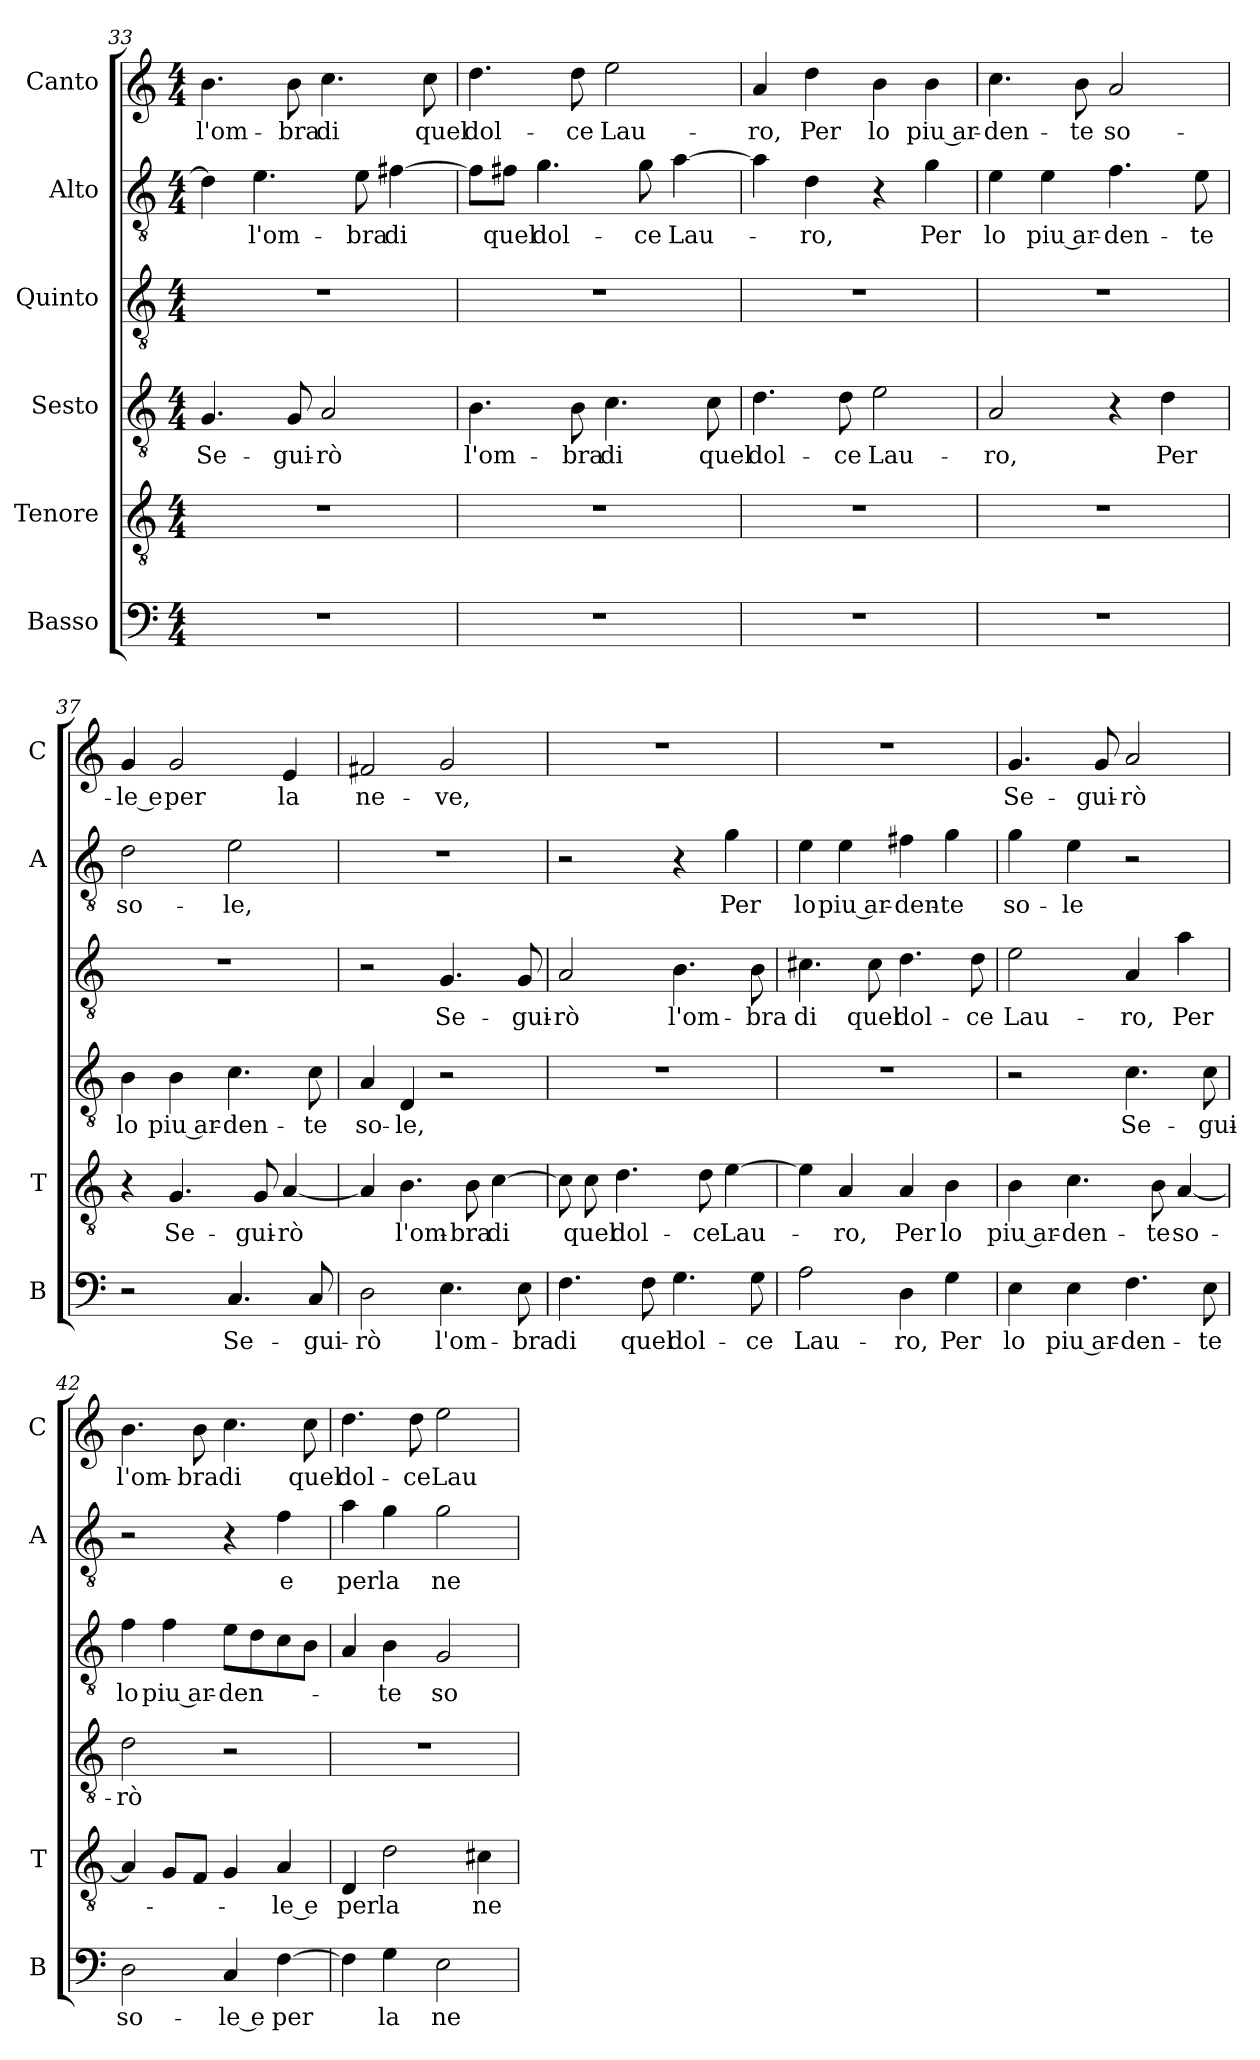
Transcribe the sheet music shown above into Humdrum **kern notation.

**kern	**text	**kern	**text	**kern	**text	**kern	**text	**kern	**text	**kern	**text
*part6	*part6	*part5	*part5	*part4	*part4	*part3	*part3	*part2	*part2	*part1	*part1
*staff6	*staff6	*staff5	*staff5	*staff4	*staff4	*staff3	*staff3	*staff2	*staff2	*staff1	*staff1
*I"Basso	*	*I"Tenore	*	*I"Sesto	*	*I"Quinto	*	*I"Alto	*	*I"Canto	*
*I'B	*	*I'T	*	*	*	*	*	*I'A	*	*I'C	*
!!LO:LB:g=z
*clefF4	*	*clefGv2	*	*clefGv2	*	*clefGv2	*	*clefGv2	*	*clefG2	*
*k[]	*	*k[]	*	*k[]	*	*k[]	*	*k[]	*	*k[]	*
*C:	*	*C:	*	*C:	*	*C:	*	*C:	*	*C:	*
*M4/4	*	*M4/4	*	*M4/4	*	*M4/4	*	*M4/4	*	*M4/4	*
=33	=33	=33	=33	=33	=33	=33	=33	=33	=33	=33	=33
!	!	!	!	!	!LO:LY:b	!	!	!	!	!	!LO:LY:b
1r	.	1r	.	4.G/	Se-	1r	.	4d\]	.	4.b\	l'om-
!	!	!	!	!	!	!	!	!	!LO:LY:b	!	!
.	.	.	.	.	.	.	.	4.e\	l'om-	.	.
!	!	!	!	!	!LO:LY:b	!	!	!	!	!	!LO:LY:b
.	.	.	.	8G/	-gui-	.	.	.	.	8b\	-bra
!	!	!	!	!	!LO:LY:b	!	!	!	!	!	!LO:LY:b
.	.	.	.	2A/	-rò	.	.	.	.	4.cc\	di
!	!	!	!	!	!	!	!	!	!LO:LY:b	!	!
.	.	.	.	.	.	.	.	8e\	-bra	.	.
!	!	!	!	!	!	!	!	!	!LO:LY:b	!	!
.	.	.	.	.	.	.	.	[4f#X\	di	.	.
!	!	!	!	!	!	!	!	!	!	!	!LO:LY:b
.	.	.	.	.	.	.	.	.	.	8cc\	quel
=34	=34	=34	=34	=34	=34	=34	=34	=34	=34	=34	=34
!	!	!	!	!	!LO:LY:b	!	!	!	!	!	!LO:LY:b
1r	.	1r	.	4.B\	l'om-	1r	.	8f#\L]	.	4.dd\	dol-
!	!	!	!	!	!	!	!	!	!LO:LY:b	!	!
.	.	.	.	.	.	.	.	8f#X\J	quel	.	.
!	!	!	!	!	!	!	!	!	!LO:LY:b	!	!
.	.	.	.	.	.	.	.	4.g\	dol-	.	.
!	!	!	!	!	!LO:LY:b	!	!	!	!	!	!LO:LY:b
.	.	.	.	8B\	-bra	.	.	.	.	8dd\	-ce
!	!	!	!	!	!LO:LY:b	!	!	!	!	!	!LO:LY:b
.	.	.	.	4.c\	di	.	.	.	.	2ee\	Lau-
!	!	!	!	!	!	!	!	!	!LO:LY:b	!	!
.	.	.	.	.	.	.	.	8g\	-ce	.	.
!	!	!	!	!	!	!	!	!	!LO:LY:b	!	!
.	.	.	.	.	.	.	.	[4a\	Lau-	.	.
!	!	!	!	!	!LO:LY:b	!	!	!	!	!	!
.	.	.	.	8c\	quel	.	.	.	.	.	.
=35	=35	=35	=35	=35	=35	=35	=35	=35	=35	=35	=35
!	!	!	!	!	!LO:LY:b	!	!	!	!	!	!LO:LY:b
1r	.	1r	.	4.d\	dol-	1r	.	4a\]	.	4a/	-ro,
!	!	!	!	!	!	!	!	!	!LO:LY:b	!	!LO:LY:b
.	.	.	.	.	.	.	.	4d\	-ro,	4dd\	Per
!	!	!	!	!	!LO:LY:b	!	!	!	!	!	!
.	.	.	.	8d\	-ce	.	.	.	.	.	.
!	!	!	!	!	!LO:LY:b	!	!	!	!	!	!LO:LY:b
.	.	.	.	2e\	Lau-	.	.	4r	.	4b\	lo
!	!	!	!	!	!	!	!	!	!LO:LY:b	!	!LO:LY:b
.	.	.	.	.	.	.	.	4g\	Per	4b\	piu ar-
=36	=36	=36	=36	=36	=36	=36	=36	=36	=36	=36	=36
!	!	!	!	!	!LO:LY:b	!	!	!	!LO:LY:b	!	!LO:LY:b
1r	.	1r	.	2A/	-ro,	1r	.	4e\	lo	4.cc\	-den-
!	!	!	!	!	!	!	!	!	!LO:LY:b	!	!
.	.	.	.	.	.	.	.	4e\	piu ar-	.	.
!	!	!	!	!	!	!	!	!	!	!	!LO:LY:b
.	.	.	.	.	.	.	.	.	.	8b\	-te
!	!	!	!	!	!	!	!	!	!LO:LY:b	!	!LO:LY:b
.	.	.	.	4r	.	.	.	4.f\	-den-	2a/	so-
!	!	!	!	!	!LO:LY:b	!	!	!	!	!	!
.	.	.	.	4d\	Per	.	.	.	.	.	.
!	!	!	!	!	!	!	!	!	!LO:LY:b	!	!
.	.	.	.	.	.	.	.	8e\	-te	.	.
=37	=37	=37	=37	=37	=37	=37	=37	=37	=37	=37	=37
!	!	!	!	!	!LO:LY:b	!	!	!	!LO:LY:b	!	!LO:LY:b
2r	.	4r	.	4B\	lo	1r	.	2d\	so-	4g/	-le e
!	!	!	!LO:LY:b	!	!LO:LY:b	!	!	!	!	!	!LO:LY:b
.	.	4.G/	Se-	4B\	piu ar-	.	.	.	.	2g/	per
!	!LO:LY:b	!	!	!	!LO:LY:b	!	!	!	!LO:LY:b	!	!
4.C/	Se-	.	.	4.c\	-den-	.	.	2e\	-le,	.	.
!	!	!	!LO:LY:b	!	!	!	!	!	!	!	!
.	.	8G/	-gui-	.	.	.	.	.	.	.	.
!	!	!	!LO:LY:b	!	!	!	!	!	!	!	!LO:LY:b
.	.	[4A/	-rò	.	.	.	.	.	.	4e/	la
!	!LO:LY:b	!	!	!	!LO:LY:b	!	!	!	!	!	!
8C/	-gui-	.	.	8c\	-te	.	.	.	.	.	.
=38	=38	=38	=38	=38	=38	=38	=38	=38	=38	=38	=38
!	!LO:LY:b	!	!	!	!LO:LY:b	!	!	!	!	!	!LO:LY:b
2D\	-rò	4A/]	.	4A/	so-	2r	.	1r	.	2f#X/	ne-
!	!	!	!LO:LY:b	!	!LO:LY:b	!	!	!	!	!	!
.	.	4.B\	l'om-	4D/	-le,	.	.	.	.	.	.
!	!LO:LY:b	!	!	!	!	!	!LO:LY:b	!	!	!	!LO:LY:b
4.E\	l'om-	.	.	2r	.	4.G/	Se-	.	.	2g/	-ve,
!	!	!	!LO:LY:b	!	!	!	!	!	!	!	!
.	.	8B\	-bra	.	.	.	.	.	.	.	.
!	!	!	!LO:LY:b	!	!	!	!	!	!	!	!
.	.	[4c\	di	.	.	.	.	.	.	.	.
!	!LO:LY:b	!	!	!	!	!	!LO:LY:b	!	!	!	!
8E\	-bra	.	.	.	.	8G/	-gui-	.	.	.	.
=39	=39	=39	=39	=39	=39	=39	=39	=39	=39	=39	=39
!	!LO:LY:b	!	!	!	!	!	!LO:LY:b	!	!	!	!
4.F\	di	8c\]	.	1r	.	2A/	-rò	2r	.	1r	.
!	!	!	!LO:LY:b	!	!	!	!	!	!	!	!
.	.	8c\	quel	.	.	.	.	.	.	.	.
!	!	!	!LO:LY:b	!	!	!	!	!	!	!	!
.	.	4.d\	dol-	.	.	.	.	.	.	.	.
!	!LO:LY:b	!	!	!	!	!	!	!	!	!	!
8F\	quel	.	.	.	.	.	.	.	.	.	.
!	!LO:LY:b	!	!	!	!	!	!LO:LY:b	!	!	!	!
4.G\	dol-	.	.	.	.	4.B\	l'om-	4r	.	.	.
!	!	!	!LO:LY:b	!	!	!	!	!	!	!	!
.	.	8d\	-ce	.	.	.	.	.	.	.	.
!	!	!	!LO:LY:b	!	!	!	!	!	!LO:LY:b	!	!
.	.	[4e\	Lau-	.	.	.	.	4g\	Per	.	.
!	!LO:LY:b	!	!	!	!	!	!LO:LY:b	!	!	!	!
8G\	-ce	.	.	.	.	8B\	-bra	.	.	.	.
!!LO:LB:g=z
=40	=40	=40	=40	=40	=40	=40	=40	=40	=40	=40	=40
!	!LO:LY:b	!	!	!	!	!	!LO:LY:b	!	!LO:LY:b	!	!
2A\	Lau-	4e\]	.	1r	.	4.c#X\	di	4e\	lo	1r	.
!	!	!	!LO:LY:b	!	!	!	!	!	!LO:LY:b	!	!
.	.	4A/	-ro,	.	.	.	.	4e\	piu ar-	.	.
!	!	!	!	!	!	!	!LO:LY:b	!	!	!	!
.	.	.	.	.	.	8c#\	quel	.	.	.	.
!	!LO:LY:b	!	!LO:LY:b	!	!	!	!LO:LY:b	!	!LO:LY:b	!	!
4D\	-ro,	4A/	Per	.	.	4.d\	dol-	4f#X\	-den-	.	.
!	!LO:LY:b	!	!LO:LY:b	!	!	!	!	!	!LO:LY:b	!	!
4G\	Per	4B\	lo	.	.	.	.	4g\	-te	.	.
!	!	!	!	!	!	!	!LO:LY:b	!	!	!	!
.	.	.	.	.	.	8d\	-ce	.	.	.	.
=41	=41	=41	=41	=41	=41	=41	=41	=41	=41	=41	=41
!	!LO:LY:b	!	!LO:LY:b	!	!	!	!LO:LY:b	!	!LO:LY:b	!	!LO:LY:b
4E\	lo	4B\	piu ar-	2r	.	2e\	Lau-	4g\	so-	4.g/	Se-
!	!LO:LY:b	!	!LO:LY:b	!	!	!	!	!	!LO:LY:b	!	!
4E\	piu ar-	4.c\	-den-	.	.	.	.	4e\	-le	.	.
!	!	!	!	!	!	!	!	!	!	!	!LO:LY:b
.	.	.	.	.	.	.	.	.	.	8g/	-gui-
!	!LO:LY:b	!	!	!	!LO:LY:b	!	!LO:LY:b	!	!	!	!LO:LY:b
4.F\	-den-	.	.	4.c\	Se-	4A/	-ro,	2r	.	2a/	-rò
!	!	!	!LO:LY:b	!	!	!	!	!	!	!	!
.	.	8B\	-te	.	.	.	.	.	.	.	.
!	!	!	!LO:LY:b	!	!	!	!LO:LY:b	!	!	!	!
.	.	[4A/	so-	.	.	4a\	Per	.	.	.	.
!	!LO:LY:b	!	!	!	!LO:LY:b	!	!	!	!	!	!
8E\	-te	.	.	8c\	-gui-	.	.	.	.	.	.
=42	=42	=42	=42	=42	=42	=42	=42	=42	=42	=42	=42
!	!LO:LY:b	!	!	!	!LO:LY:b	!	!LO:LY:b	!	!	!	!LO:LY:b
2D\	so-	4A/]	.	2d\	-rò	4f\	lo	2r	.	4.b\	l'om-
!	!	!	!	!	!	!	!LO:LY:b	!	!	!	!
.	.	8G/L	.	.	.	4f\	piu ar-	.	.	.	.
!	!	!	!	!	!	!	!	!	!	!	!LO:LY:b
.	.	8F/J	.	.	.	.	.	.	.	8b\	-bra
!	!LO:LY:b	!	!	!	!	!	!LO:LY:b	!	!	!	!LO:LY:b
4C/	-le e	4G/	.	2r	.	8e\L	-den-	4r	.	4.cc\	di
.	.	.	.	.	.	8d\	.	.	.	.	.
!	!LO:LY:b	!	!LO:LY:b	!	!	!	!	!	!LO:LY:b	!	!
[4F\	per	4A/	-le e	.	.	8c\	.	4f\	e	.	.
!	!	!	!	!	!	!	!	!	!	!	!LO:LY:b
.	.	.	.	.	.	8B\J	.	.	.	8cc\	quel
=43	=43	=43	=43	=43	=43	=43	=43	=43	=43	=43	=43
!	!	!	!LO:LY:b	!	!	!	!	!	!LO:LY:b	!	!LO:LY:b
4F\]	.	4D/	per	1r	.	4A/	.	4a\	per	4.dd\	dol-
!	!LO:LY:b	!	!LO:LY:b	!	!	!	!LO:LY:b	!	!LO:LY:b	!	!
4G\	la	2d\	la	.	.	4B\	-te	4g\	la	.	.
!	!	!	!	!	!	!	!	!	!	!	!LO:LY:b
.	.	.	.	.	.	.	.	.	.	8dd\	-ce
!	!LO:LY:b	!	!	!	!	!	!LO:LY:b	!	!LO:LY:b	!	!LO:LY:b
2E\	ne-	.	.	.	.	2G/	so-	2g\	ne-	2ee\	Lau-
!	!	!	!LO:LY:b	!	!	!	!	!	!	!	!
.	.	4c#X\	ne-	.	.	.	.	.	.	.	.
=	=	=	=	=	=	=	=	=	=	=	=
*-	*-	*-	*-	*-	*-	*-	*-	*-	*-	*-	*-
